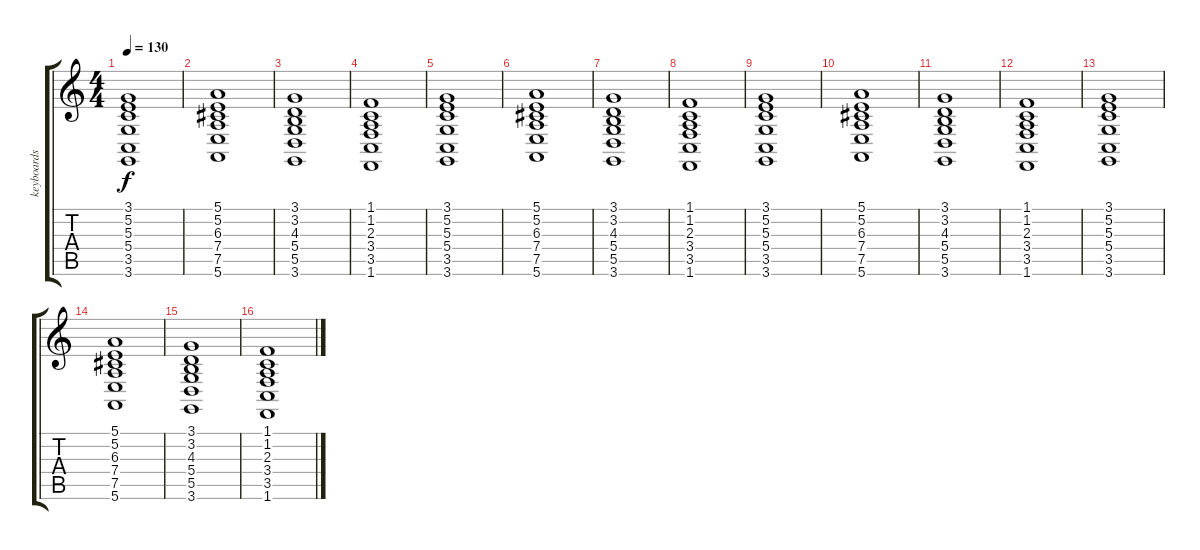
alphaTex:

\track ("keyboards" "keyboards") {instrument acousticgrandpiano}
\staff {score tabs}
\tuning (E4 B3 G3 D3 A2 E2) {hide}
\ts (4 4)
\tempo 130
\clef g2
\ks c
(3.1 5.2 5.3 5.4 3.5 3.6).1{dy f} |
(5.1 5.2 6.3 7.4 7.5 5.6).1{volume 8} |
(3.1 3.2 4.3 5.4 5.5 3.6).1 |
(1.1 1.2 2.3 3.4 3.5 1.6).1 |
(3.1 5.2 5.3 5.4 3.5 3.6).1 |
(5.1 5.2 6.3 7.4 7.5 5.6).1 |
(3.1 3.2 4.3 5.4 5.5 3.6).1 |
(1.1 1.2 2.3 3.4 3.5 1.6).1 |
(3.1 5.2 5.3 5.4 3.5 3.6).1 |
(5.1 5.2 6.3 7.4 7.5 5.6).1{volume 10} |
(3.1 3.2 4.3 5.4 5.5 3.6).1 |
(1.1 1.2 2.3 3.4 3.5 1.6).1 |
(3.1 5.2 5.3 5.4 3.5 3.6).1 |
(5.1 5.2 6.3 7.4 7.5 5.6).1 |
(3.1 3.2 4.3 5.4 5.5 3.6).1 |
(1.1 1.2 2.3 3.4 3.5 1.6).1
